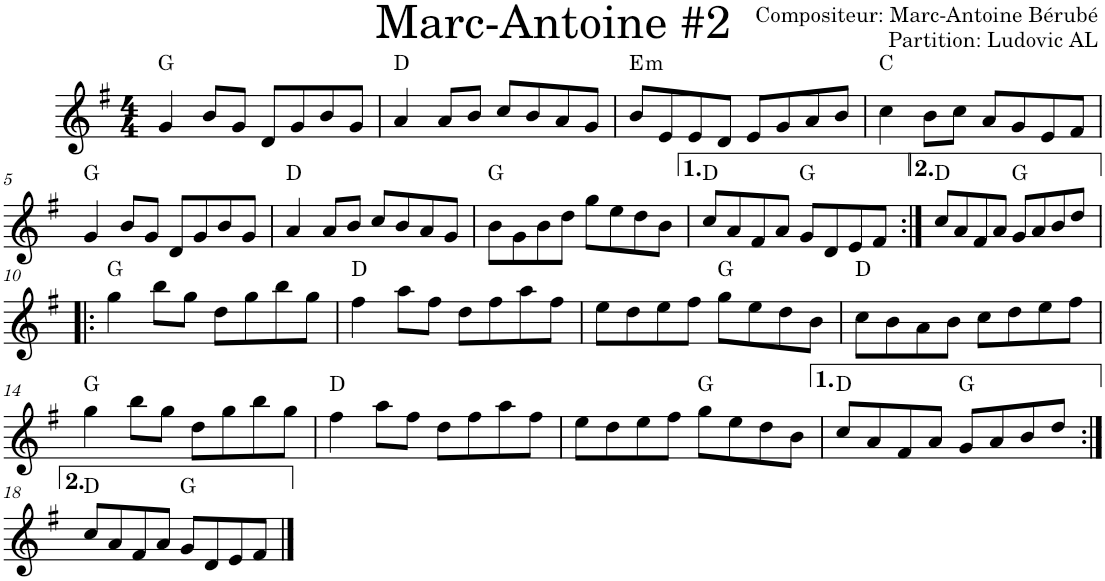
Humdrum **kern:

**kern	**harte
*part1	*part1
*staff1	*
*I"Violon	*
*I'Vln.	*
*clefG2	*
*k[f#]	*
*M4/4	*
=1	=1
4g/	G:maj
8b/L	.
8g/J	.
8d/L	.
8g/	.
8b/	.
8g/J	.
=2	=2
4a/	D:maj
8a/L	.
8b/J	.
8cc/L	.
8b/	.
8a/	.
8g/J	.
=3	=3
!	!LO:H:kt=m
8b/L	E:min
8e/	.
8e/	.
8d/J	.
8e/L	.
8g/	.
8a/	.
8b/J	.
=4	=4
4cc\	C:maj
8b\L	.
8cc\J	.
8a/L	.
8g/	.
8e/	.
8f#/J	.
!!LO:LB:g=z
=5	=5
4g/	G:maj
8b/L	.
8g/J	.
8d/L	.
8g/	.
8b/	.
8g/J	.
=6	=6
4a/	D:maj
8a/L	.
8b/J	.
8cc/L	.
8b/	.
8a/	.
8g/J	.
=7	=7
8b\L	G:maj
8g\	.
8b\	.
8dd\J	.
8gg\L	.
8ee\	.
8dd\	.
8b\J	.
=8	=8
8cc/L	D:maj
8a/	.
8f#/	.
8a/J	.
8g/L	G:maj
8d/	.
8e/	.
8f#/J	.
=9:|!	=9:|!
8cc/L	D:maj
8a/	.
8f#/	.
8a/J	.
8g/L	G:maj
8a/	.
8b/	.
8dd/J	.
!!LO:LB:g=z
=10!|:	=10!|:
4gg\	G:maj
8bb\L	.
8gg\J	.
8dd\L	.
8gg\	.
8bb\	.
8gg\J	.
=11	=11
4ff#\	D:maj
8aa\L	.
8ff#\J	.
8dd\L	.
8ff#\	.
8aa\	.
8ff#\J	.
=12	=12
8ee\L	.
8dd\	.
8ee\	.
8ff#\J	.
8gg\L	G:maj
8ee\	.
8dd\	.
8b\J	.
=13	=13
8cc\L	D:maj
8b\	.
8a\	.
8b\J	.
8cc\L	.
8dd\	.
8ee\	.
8ff#\J	.
!!LO:LB:g=z
=14	=14
4gg\	G:maj
8bb\L	.
8gg\J	.
8dd\L	.
8gg\	.
8bb\	.
8gg\J	.
=15	=15
4ff#\	D:maj
8aa\L	.
8ff#\J	.
8dd\L	.
8ff#\	.
8aa\	.
8ff#\J	.
=16	=16
8ee\L	.
8dd\	.
8ee\	.
8ff#\J	.
8gg\L	G:maj
8ee\	.
8dd\	.
8b\J	.
=17	=17
8cc/L	D:maj
8a/	.
8f#/	.
8a/J	.
8g/L	G:maj
8a/	.
8b/	.
8dd/J	.
!!LO:LB:g=z
=18:|!	=18:|!
8cc/L	D:maj
8a/	.
8f#/	.
8a/J	.
8g/L	G:maj
8d/	.
8e/	.
8f#/J	.
==	==
*-	*-
